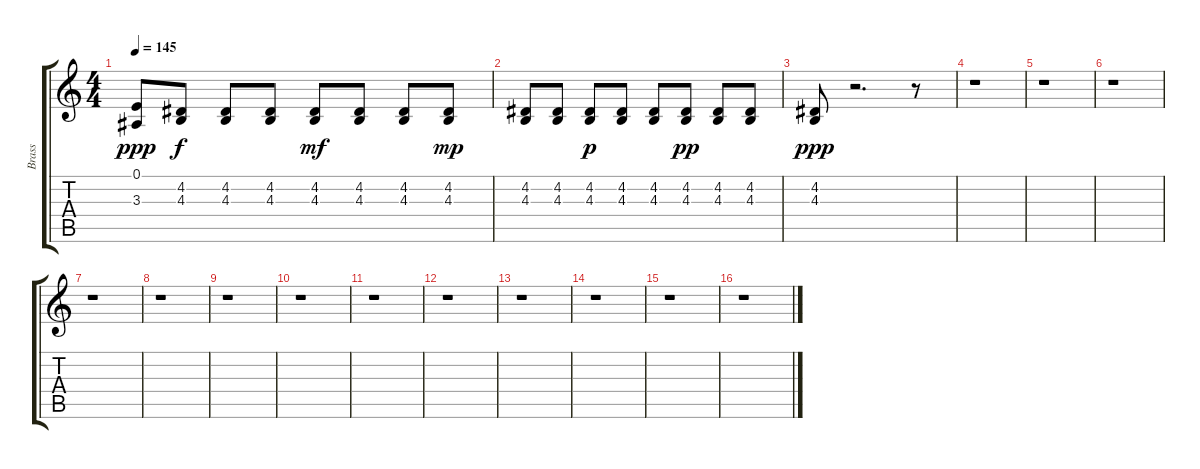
\track ("Brass" "Brass") {instrument brasssection}
\staff {score tabs}
\tuning (E4 B3 G3 D3 A2 E2) {hide}
\ts (4 4)
\tempo 145
\clef g2
\ks c
(0.1 3.3).8{dy ppp} (4.2 4.3).8{dy f} (4.2 4.3).8 (4.2 4.3).8 (4.2 4.3).8{dy mf} (4.2 4.3).8 (4.2 4.3).8 (4.2 4.3).8{dy mp} |
(4.2 4.3).8 (4.2 4.3).8 (4.2 4.3).8{dy p} (4.2 4.3).8 (4.2 4.3).8 (4.2 4.3).8{dy pp} (4.2 4.3).8 (4.2 4.3).8 |
(4.2 4.3).8{dy ppp} r.2{d} r.8 |
r.1 |
r.1 |
r.1 |
r.1 |
r.1 |
r.1 |
r.1 |
r.1 |
r.1 |
r.1 |
r.1 |
r.1 |
r.1
